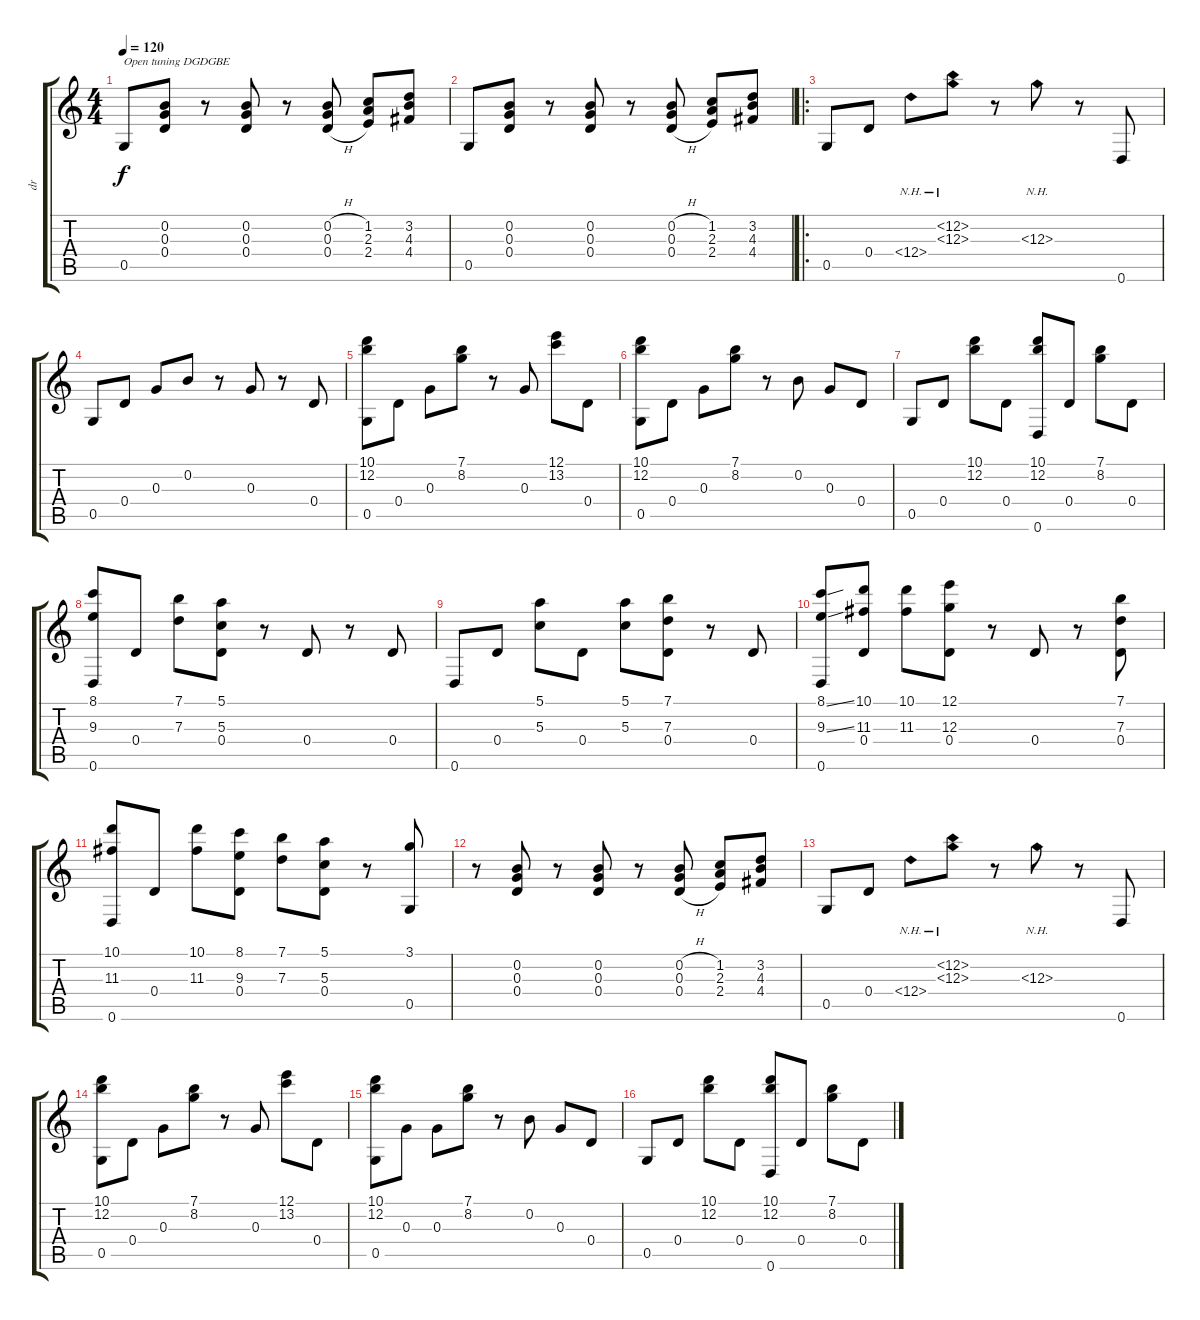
\track ("dr" "dr") {instrument acousticguitarnylon}
\staff {score tabs}
\tuning (E4 B3 G3 D3 G2 D2) {hide}
\ts (4 4)
\tempo 120
\clef g2
\ks c
0.5.8{txt "Open tuning DGDGBE" dy f instrument acousticguitarnylon} (0.2 0.3 0.4).8 r.8 (0.2 0.3 0.4).8 r.8 (0.2{h} 0.3{h} 0.4{h}).8 (1.2 2.3 2.4).8 (3.2 4.3 4.4).8 |
0.5.8 (0.2 0.3 0.4).8 r.8 (0.2 0.3 0.4).8 r.8 (0.2{h} 0.3{h} 0.4{h}).8 (1.2 2.3 2.4).8 (3.2 4.3 4.4).8 |
\ro
0.5.8 0.4.8 12.4{nh}.8 (12.2{nh} 12.3{nh}).8 r.8 12.3{nh}.8 r.8 0.6.8 |
0.5.8 0.4.8 0.3.8 0.2.8 r.8 0.3.8 r.8 0.4.8 |
(10.1 12.2 0.5).8 0.4.8 0.3.8 (7.1 8.2).8 r.8 0.3.8 (12.1 13.2).8 0.4.8 |
(10.1 12.2 0.5).8 0.4.8 0.3.8 (7.1 8.2).8 r.8 0.2.8 0.3.8 0.4.8 |
0.5.8 0.4.8 (10.1 12.2).8 0.4.8 (10.1 12.2 0.6).8 0.4.8 (7.1 8.2).8 0.4.8 |
(8.1 9.3 0.6).8 0.4.8 (7.1 7.3).8 (5.1 5.3 0.4).8 r.8 0.4.8 r.8 0.4.8 |
0.6.8 0.4.8 (5.1 5.3).8 0.4.8 (5.1 5.3).8 (7.1 7.3 0.4).8 r.8 0.4.8 |
(8.1{ss} 9.3{ss} 0.6).8 (10.1 11.3 0.4).8 (10.1 11.3).8 (12.1 12.3 0.4).8 r.8 0.4.8 r.8 (7.1 7.3 0.4).8 |
(10.1 11.3 0.6).8 0.4.8 (10.1 11.3).8 (8.1 9.3 0.4).8 (7.1 7.3).8 (5.1 5.3 0.4).8 r.8 (3.1 0.5).8 |
r.8 (0.2 0.3 0.4).8 r.8 (0.2 0.3 0.4).8 r.8 (0.2{h} 0.3{h} 0.4{h}).8 (1.2 2.3 2.4).8 (3.2 4.3 4.4).8 |
0.5.8 0.4.8 12.4{nh}.8 (12.2{nh} 12.3{nh}).8 r.8 12.3{nh}.8 r.8 0.6.8 |
(10.1 12.2 0.5).8 0.4.8 0.3.8 (7.1 8.2).8 r.8 0.3.8 (12.1 13.2).8 0.4.8 |
(10.1 12.2 0.5).8 0.3.8 0.3.8 (7.1 8.2).8 r.8 0.2.8 0.3.8 0.4.8 |
0.5.8 0.4.8 (10.1 12.2).8 0.4.8 (10.1 12.2 0.6).8 0.4.8 (7.1 8.2).8 0.4.8
